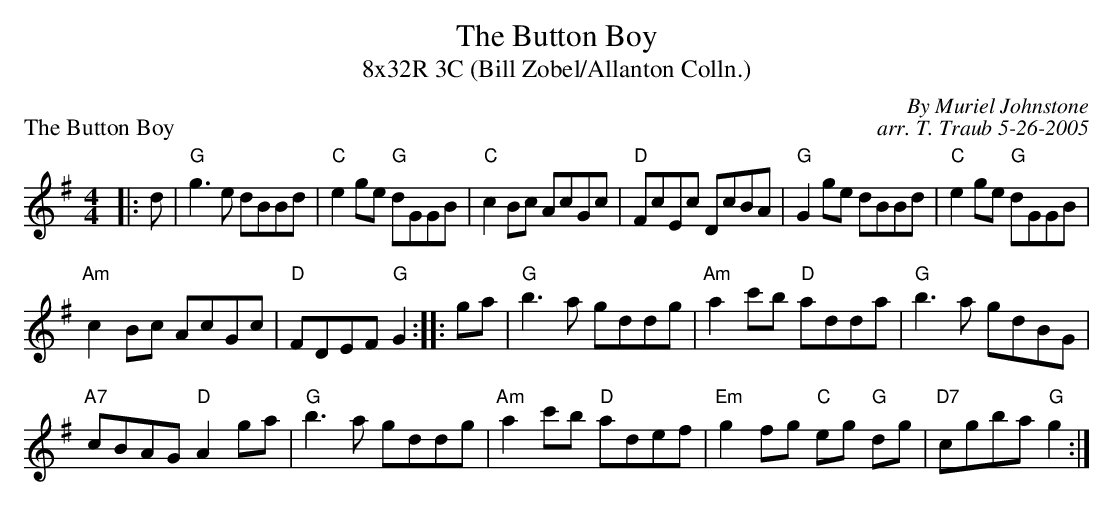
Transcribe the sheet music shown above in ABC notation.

X:1
T: The Button Boy
T: 8x32R 3C (Bill Zobel/Allanton Colln.)
P: The Button Boy
C: By Muriel Johnstone
C: arr. T. Traub 5-26-2005
M: 4/4
K: G
L: 1/8
|: d|"G"g3 e dBBd|"C"e2 ge "G"dGGB|"C"c2 Bc AcGc|"D"FcEc DcBA|"G"G2 ge dBBd|"C"e2 ge "G"dGGB|
"Am"c2 Bc AcGc|"D"FDEF "G"G2  :||: ga|"G"b3 a gddg|"Am"a2 c'b "D"adda|"G"b3 a gdBG|
"A7"cBAG "D"A2 ga|"G"b3 a gddg|"Am"a2 c'b "D"adef|"Em"g2 fg "C"eg "G"dg|"D7"cgba "G"g2 :|
